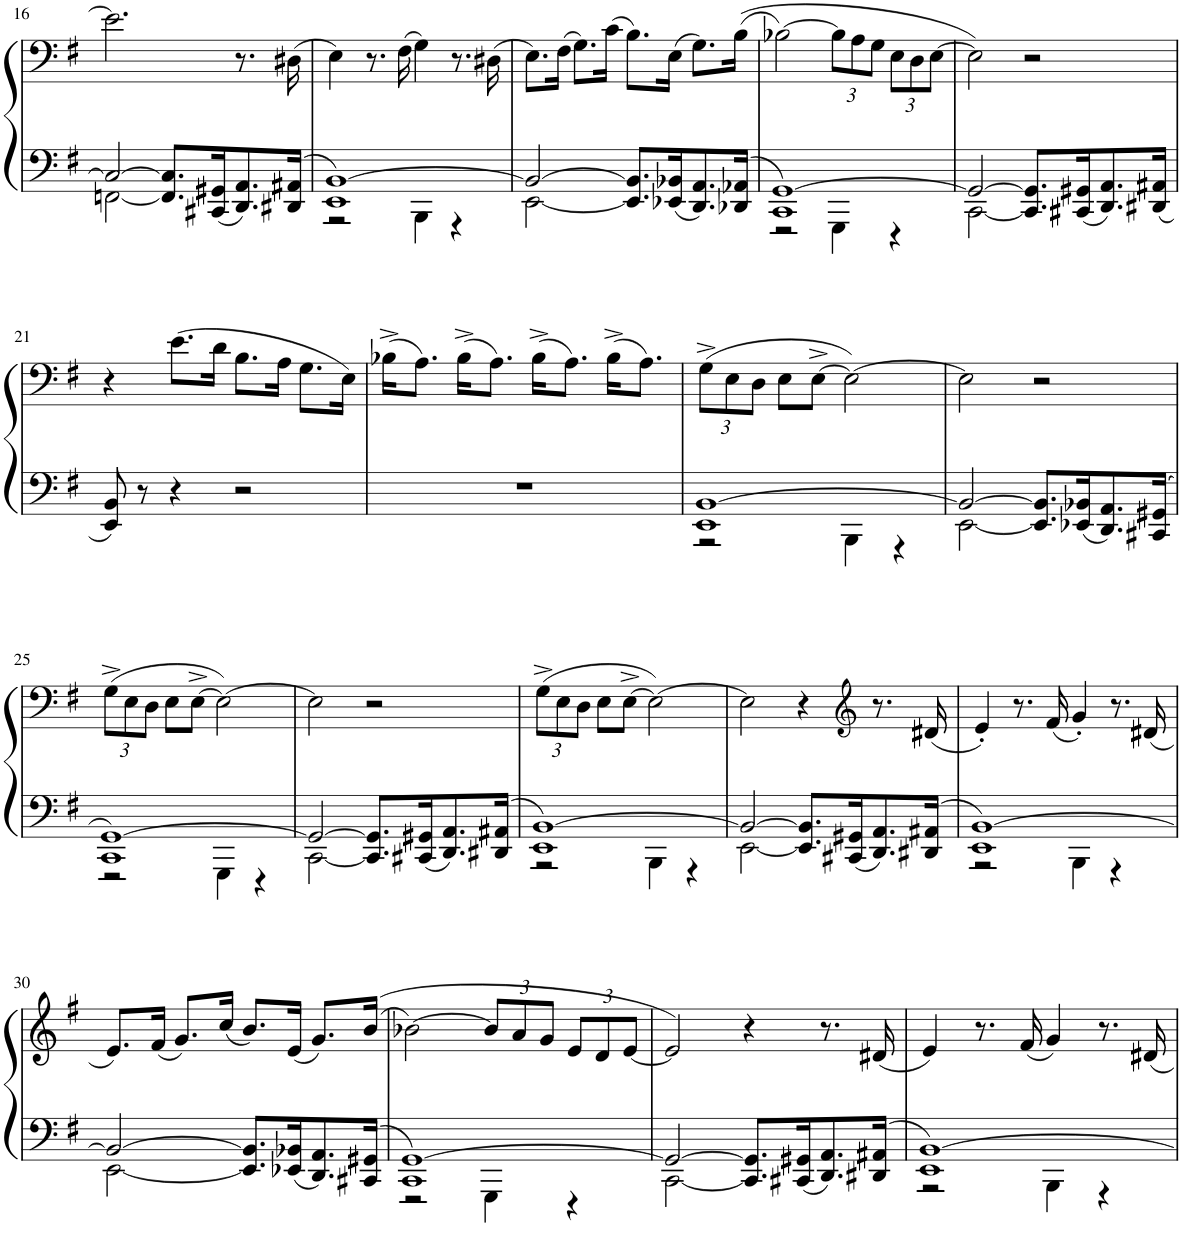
**kern	**kern
*part1	*part1
*staff2	*staff1
*I"Piano	*
*I'Pno.	*
!!LO:PB:g=z
*clefF4	*clefF4
*k[f#]	*k[f#]
*M4/4	*M4/4
*met(c)	*met(c)
=16	=16
*^	*
2C/_	[2FFn\	2.e-\]
8.FF/] 8.C/]L	2ryy	.
16CC#X/ 16GG#X/K	.	.
8.DD/ 8.AA/	.	8.r
16DD#X/ 16AA#X/Jk	.	(16D#X\
=17	=17	=17
1EE [1BB	2r	4E\)
.	.	8.r
.	.	(16F#\
.	4BBB\	4G\)
.	4r	8.r
.	.	(16D#X\
=18	=18	=18
2BB/_	[2EE\	8.E\L)
.	.	(16F#\Jk
.	.	8.G\L)
.	.	(16c\Jk
8.EE/] 8.BB/]L	2ryy	8.B\L)
16EE-X/ 16BB-X/K	.	(16E\Jk
8.DD/ 8.AA/	.	8.G\L)
16DD-X/ 16AA-X/Jk	.	((16B\Jk
=19	=19	=19
1CC [1GG	2r	[2B-X\)
*	*	*Xbrackettup
.	4GGG\	12B-\L]
.	.	12A\
.	.	12G\J
.	4r	12E\L
.	.	12D\
.	.	[12E\J
=20	=20	=20
2GG/_	[2CC\	2E\])
8.CC/] 8.GG/]L	2ryy	2r
16CC#X/ 16GG#X/K	.	.
8.DD/ 8.AA/	.	.
16DD#X/ 16AA#X/Jk	.	.
*v	*v	*
!!LO:LB:g=z
=21	=21
8EE/ 8BB/	4r
8r	.
4r	(8.e\L
.	16d\Jk
2r	8.B\L
.	16A\Jk
.	8.G\L
.	16E\Jk)
=22	=22
*	*^
1r	(16B-X^\KL	(32B-^KKL
.	.	8..AJ)
.	8.A\J)	.
.	(16B-^\KL	(32B-^KKL
.	.	8..AJ)
.	8.A\J)	.
.	(16B-^\KL	(32B-^KKL
.	.	8..AJ)
.	8.A\J)	.
.	(16B-^\KL	(32B-^KKL
.	.	8..AJ)
.	8.A\J)	.
*	*v	*v
=23	=23
*^	*
1EE [1BB	2r	(12G^\L
.	.	12E\
.	.	12D\J
.	.	8E\L
.	.	[8E^\J
.	4BBB\	2E\_)
.	4r	.
=24	=24	=24
2BB/_	[2EE\	2E\]
8.EE/] 8.BB/]L	2ryy	2r
16EE-X/ 16BB-X/K	.	.
8.DD/ 8.AA/	.	.
16CC#X/ 16GG#X/Jk	.	.
!!LO:LB:g=z
=25	=25	=25
1CC [1GG	2r	(12G^\L
.	.	12E\
.	.	12D\J
.	.	8E\L
.	.	[8E^\J
.	4GGG\	2E\_)
.	4r	.
=26	=26	=26
2GG/_	[2CC\	2E\]
8.CC/] 8.GG/]L	2ryy	2r
16CC#X/ 16GG#X/K	.	.
8.DD/ 8.AA/	.	.
16DD#X/ 16AA#X/Jk	.	.
=27	=27	=27
1EE [1BB	2r	(12G^\L
.	.	12E\
.	.	12D\J
.	.	8E\L
.	.	[8E^\J
.	4BBB\	2E\_)
.	4r	.
=28	=28	=28
2BB/_	[2EE\	2E\]
8.EE/] 8.BB/]L	2ryy	4r
16CC#X/ 16GG#X/K	.	.
*	*	*clefG2
8.DD/ 8.AA/	.	8.r
16DD#X/ 16AA#X/Jk	.	(16d#X/
=29	=29	=29
1EE [1BB	2r	4e'/)
.	.	8.r
.	.	(16f#/
.	4BBB\	4g'/)
.	4r	8.r
.	.	(16d#X/
!!LO:LB:g=z
=30	=30	=30
2BB/_	[2EE\	8.e/L)
.	.	(16f#/Jk
.	.	8.g/L)
.	.	(16cc/Jk
8.EE/] 8.BB/]L	2ryy	8.b/L)
16EE-X/ 16BB-X/K	.	(16e/Jk
8.DD/ 8.AA/	.	8.g/L)
16CC#X/ 16GG#X/Jk	.	((16b/Jk
=31	=31	=31
1CC [1GG	2r	[2b-X\)
.	4GGG\	12b-/L]
.	.	12a/
.	.	12g/J
.	4r	12e/L
.	.	12d/
.	.	[12e/J
=32	=32	=32
2GG/_	[2CC\	2e/])
8.CC/] 8.GG/]L	2ryy	4r
16CC#X/ 16GG#X/K	.	.
8.DD/ 8.AA/	.	8.r
16DD#X/ 16AA#X/Jk	.	(16d#X/
=33	=33	=33
1EE [1BB	2r	4e/)
.	.	8.r
.	.	(16f#/
.	4BBB\	4g/)
.	4r	8.r
.	.	16d#X/
*v	*v	*
=	=
*-	*-
